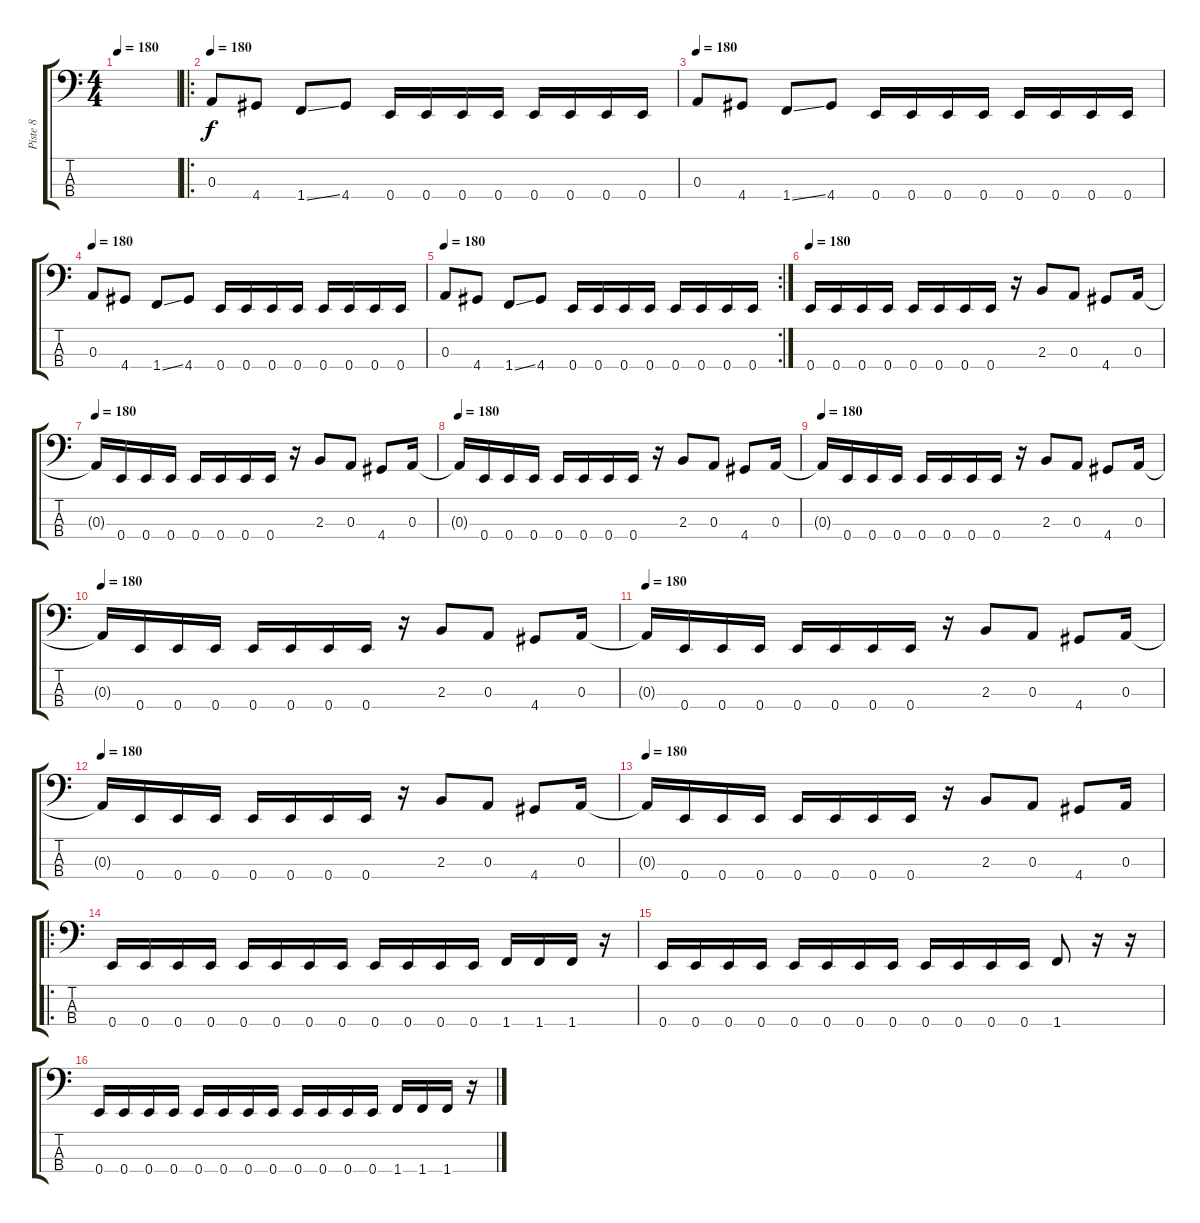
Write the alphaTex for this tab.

\track ("Piste 8" "Piste 8") {instrument electricbasspick}
\staff {score tabs}
\tuning (G2 D2 A1 E1) {hide}
\ts (4 4)
\tempo 180
\clef f4
\ks c
|
\ro
\tempo 180
0.3.8 4.4.8 1.4{ss}.8 4.4.8 0.4.16 0.4.16 0.4.16 0.4.16 0.4.16 0.4.16 0.4.16 0.4.16 |
\tempo 180
0.3.8 4.4.8 1.4{ss}.8 4.4.8 0.4.16 0.4.16 0.4.16 0.4.16 0.4.16 0.4.16 0.4.16 0.4.16 |
\tempo 180
0.3.8 4.4.8 1.4{ss}.8 4.4.8 0.4.16 0.4.16 0.4.16 0.4.16 0.4.16 0.4.16 0.4.16 0.4.16 |
\rc 2
\tempo 180
0.3.8 4.4.8 1.4{ss}.8 4.4.8 0.4.16 0.4.16 0.4.16 0.4.16 0.4.16 0.4.16 0.4.16 0.4.16 |
\tempo 180
0.4.16 0.4.16 0.4.16 0.4.16 0.4.16 0.4.16 0.4.16 0.4.16 r.16 2.3.8 0.3.8 4.4.8 0.3.16 |
\tempo 180
0.3{t}.16 0.4.16 0.4.16 0.4.16 0.4.16 0.4.16 0.4.16 0.4.16 r.16 2.3.8 0.3.8 4.4.8 0.3.16 |
\tempo 180
0.3{t}.16 0.4.16 0.4.16 0.4.16 0.4.16 0.4.16 0.4.16 0.4.16 r.16 2.3.8 0.3.8 4.4.8 0.3.16 |
\tempo 180
0.3{t}.16 0.4.16 0.4.16 0.4.16 0.4.16 0.4.16 0.4.16 0.4.16 r.16 2.3.8 0.3.8 4.4.8 0.3.16 |
\tempo 180
0.3{t}.16 0.4.16 0.4.16 0.4.16 0.4.16 0.4.16 0.4.16 0.4.16 r.16 2.3.8 0.3.8 4.4.8 0.3.16 |
\tempo 180
0.3{t}.16 0.4.16 0.4.16 0.4.16 0.4.16 0.4.16 0.4.16 0.4.16 r.16 2.3.8 0.3.8 4.4.8 0.3.16 |
\tempo 180
0.3{t}.16 0.4.16 0.4.16 0.4.16 0.4.16 0.4.16 0.4.16 0.4.16 r.16 2.3.8 0.3.8 4.4.8 0.3.16 |
\tempo 180
0.3{t}.16 0.4.16 0.4.16 0.4.16 0.4.16 0.4.16 0.4.16 0.4.16 r.16 2.3.8 0.3.8 4.4.8 0.3.16 |
\ro
0.4.16 0.4.16 0.4.16 0.4.16 0.4.16 0.4.16 0.4.16 0.4.16 0.4.16 0.4.16 0.4.16 0.4.16 1.4.16 1.4.16 1.4.16 r.16 |
0.4.16 0.4.16 0.4.16 0.4.16 0.4.16 0.4.16 0.4.16 0.4.16 0.4.16 0.4.16 0.4.16 0.4.16 1.4.8 r.16 r.16 |
0.4.16 0.4.16 0.4.16 0.4.16 0.4.16 0.4.16 0.4.16 0.4.16 0.4.16 0.4.16 0.4.16 0.4.16 1.4.16 1.4.16 1.4.16 r.16
